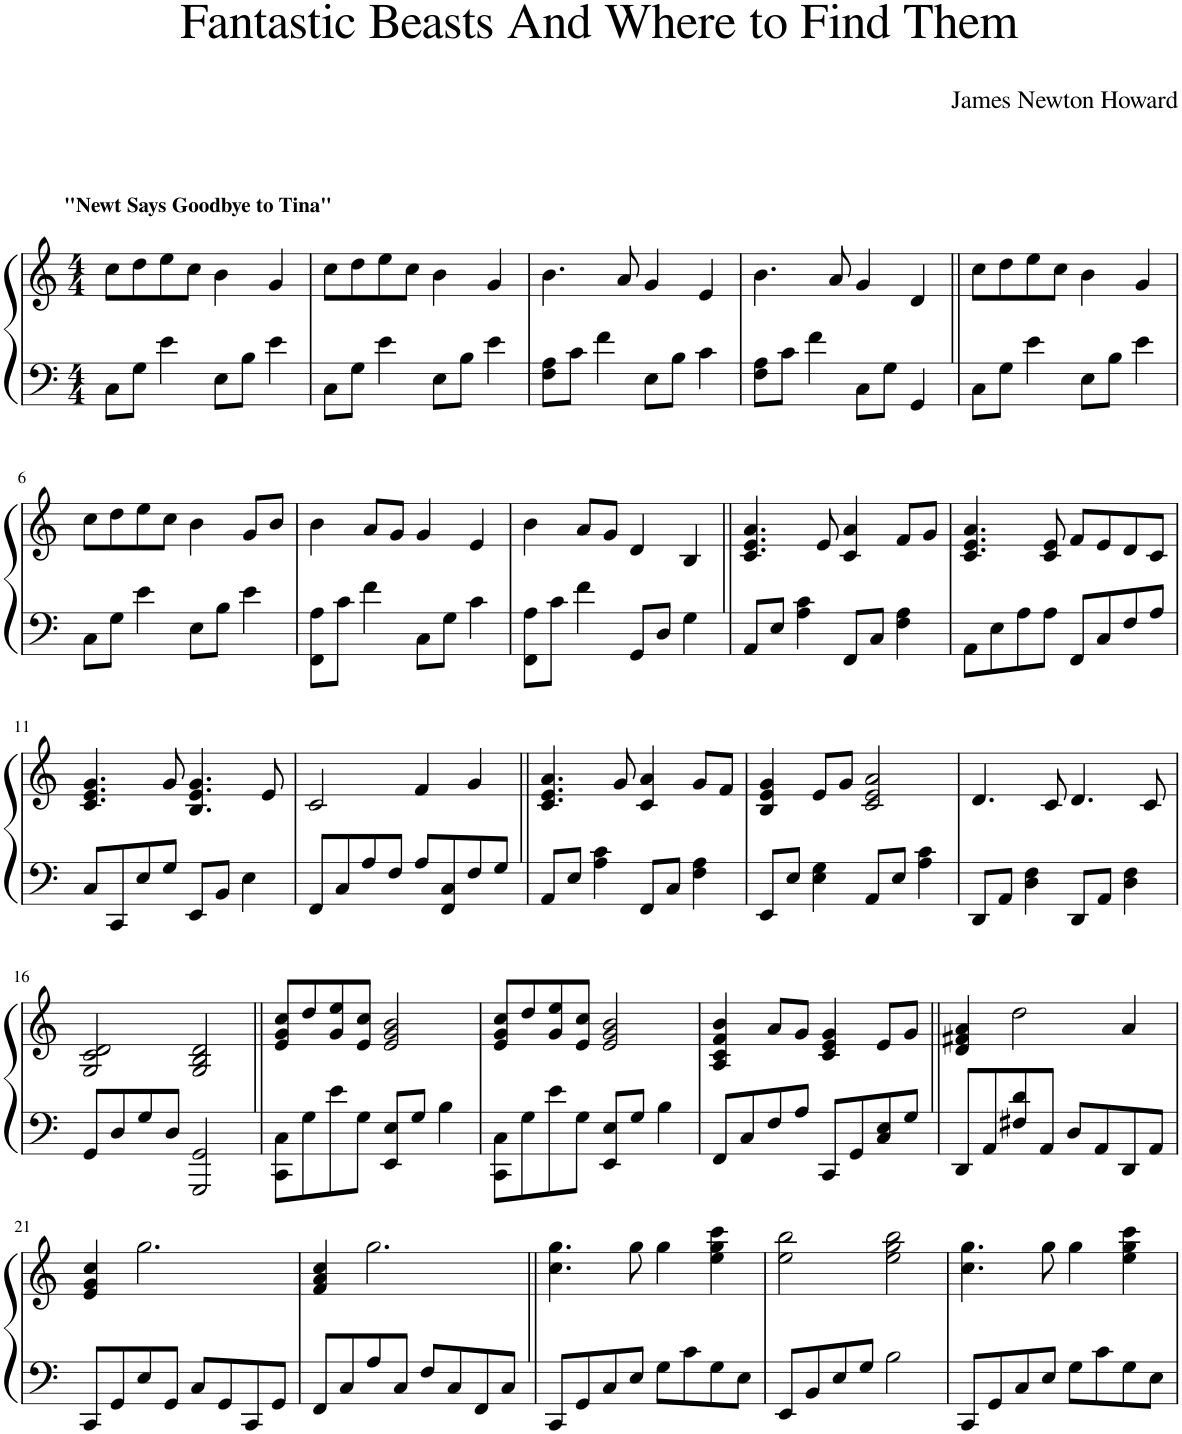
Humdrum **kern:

**kern	**kern
*part1	*part1
*staff2	*staff1
*I"Piano	*
*I'Pno.	*
*clefF4	*clefG2
*k[]	*k[]
*M4/4	*M4/4
=1	=1
!	!LO:TX:a:B:t="Newt Says Goodbye to Tina"
8C\L	8cc\L
8G\J	8dd\
4e\	8ee\
.	8cc\J
8E\L	4b\
8B\J	.
4e\	4g/
=2	=2
8C\L	8cc\L
8G\J	8dd\
4e\	8ee\
.	8cc\J
8E\L	4b\
8B\J	.
4e\	4g/
=3	=3
8F\ 8A\L	4.b\
8c\J	.
4f\	.
.	8a/
8E\L	4g/
8B\J	.
4c\	4e/
=4	=4
8F\ 8A\L	4.b\
8c\J	.
4f\	.
.	8a/
8C\L	4g/
8G\J	.
4GG/	4d/
=5||	=5||
8C\L	8cc\L
8G\J	8dd\
4e\	8ee\
.	8cc\J
8E\L	4b\
8B\J	.
4e\	4g/
!!LO:LB:g=z
=6	=6
8C\L	8cc\L
8G\J	8dd\
4e\	8ee\
.	8cc\J
8E\L	4b\
8B\J	.
4e\	8g/L
.	8b/J
=7	=7
8FF\ 8A\L	4b\
8c\J	.
4f\	8a/L
.	8g/J
8C\L	4g/
8G\J	.
4c\	4e/
=8	=8
8FF\ 8A\L	4b\
8c\J	.
4f\	8a/L
.	8g/J
8GG/L	4d/
8D/J	.
4G\	4B/
=9||	=9||
8AA/L	4.c/ 4.e/ 4.a/
8E/J	.
4A\ 4c\	.
.	8e/
8FF/L	4c/ 4a/
8C/J	.
4F\ 4A\	8f/L
.	8g/J
=10	=10
8AA\L	4.c/ 4.e/ 4.a/
8E\	.
8A\	.
8A\J	8c/ 8e/
8FF/L	8f/L
8C/	8e/
8F/	8d/
8A/J	8c/J
!!LO:LB:g=z
=11	=11
8C/L	4.c/ 4.e/ 4.g/
8CC/	.
8E/	.
8G/J	8g/
8EE/L	4.B/ 4.e/ 4.g/
8BB/J	.
4E\	.
.	8e/
=12	=12
8FF/L	2c/
8C/	.
8A/	.
8F/J	.
8A/L	4f/
8FF/ 8C/	.
8F/	4g/
8G/J	.
=13||	=13||
8AA/L	4.c/ 4.e/ 4.a/
8E/J	.
4A\ 4c\	.
.	8g/
8FF/L	4c/ 4a/
8C/J	.
4F\ 4A\	8g/L
.	8f/J
=14	=14
8EE/L	4B/ 4e/ 4g/
8E/J	.
4E\ 4G\	8e/L
.	8g/J
8AA/L	2c/ 2e/ 2a/
8E/J	.
4A\ 4c\	.
=15	=15
8DD/L	4.d/
8AA/J	.
4D\ 4F\	.
.	8c/
8DD/L	4.d/
8AA/J	.
4D\ 4F\	.
.	8c/
!!LO:LB:g=z
=16	=16
8GG/L	2G/ 2c/ 2d/
8D/	.
8G/	.
8D/J	.
2GGG/ 2GG/	2G/ 2B/ 2d/
=17||	=17||
8CC\ 8C\L	8e/ 8g/ 8cc/L
8G\	8dd/
8e\	8g/ 8ee/
8G\J	8e/ 8cc/J
8EE/ 8E/L	2e/ 2g/ 2b/
8G/J	.
4B\	.
=18	=18
8CC\ 8C\L	8e/ 8g/ 8cc/L
8G\	8dd/
8e\	8g/ 8ee/
8G\J	8e/ 8cc/J
8EE/ 8E/L	2e/ 2g/ 2b/
8G/J	.
4B\	.
=19	=19
8FF/L	4A/ 4c/ 4f/ 4b/
8C/	.
8F/	8a/L
8A/J	8g/J
8CC/L	4c/ 4e/ 4g/
8GG/	.
8C/ 8E/	8e/L
8G/J	8g/J
=20||	=20||
8DD/L	4d/ 4f#X/ 4a/
8AA/	.
8F#X/ 8d/	2dd\
8AA/J	.
8D/L	.
8AA/	.
8DD/	4a/
8AA/J	.
!!LO:LB:g=z
=21	=21
8CC/L	4e/ 4g/ 4cc/
8GG/	.
8E/	2.gg\
8GG/J	.
8C/L	.
8GG/	.
8CC/	.
8GG/J	.
=22	=22
8FF/L	4f/ 4a/ 4cc/
8C/	.
8A/	2.gg\
8C/J	.
8F/L	.
8C/	.
8FF/	.
8C/J	.
=23||	=23||
8CC/L	4.cc\ 4.gg\
8GG/	.
8C/	.
8E/J	8gg\
8G\L	4gg\
8c\	.
8G\	4ee\ 4gg\ 4ccc\
8E\J	.
=24	=24
8EE/L	2ee\ 2bb\
8BB/	.
8E/	.
8G/J	.
2B\	2ee\ 2gg\ 2bb\
=25	=25
8CC/L	4.cc\ 4.gg\
8GG/	.
8C/	.
8E/J	8gg\
8G\L	4gg\
8c\	.
8G\	4ee\ 4gg\ 4ccc\
8E\J	.
=	=
*-	*-
